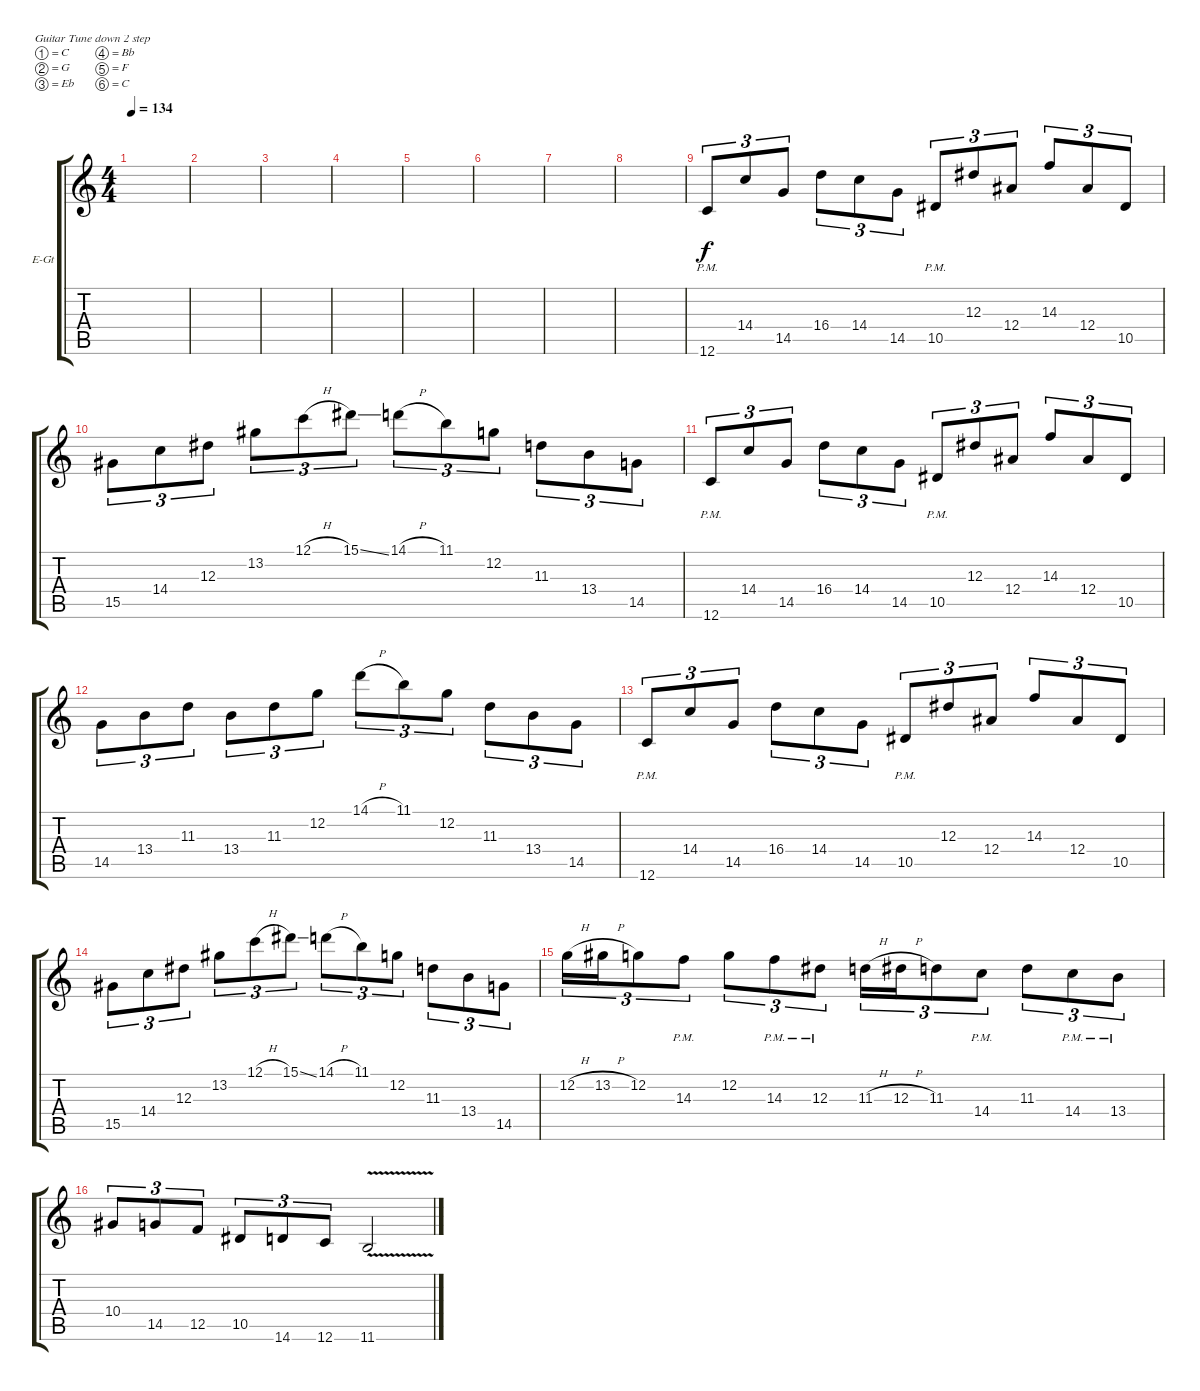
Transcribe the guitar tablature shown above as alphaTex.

\defaultSystemsLayout 4
\bracketExtendMode groupsimilarinstruments
\firstSystemTrackNameOrientation horizontal
\otherSystemsTrackNameOrientation horizontal
\track ("Leads" "E-Gt") {instrument overdrivenguitar}
\staff {score tabs}
\tuning (C4 G3 Eb3 Bb2 F2 C2)
\ts (4 4)
\tempo 134
\clef g2
\ks c
|
|
|
|
|
|
|
|
12.6{pm}.8{tu (3 2)} 14.4.8{tu (3 2)} 14.5.8{tu (3 2)} 16.4.8{tu (3 2)} 14.4.8{tu (3 2)} 14.5.8{tu (3 2)} 10.5{pm}.8{tu (3 2)} 12.3.8{tu (3 2)} 12.4.8{tu (3 2)} 14.3.8{tu (3 2)} 12.4.8{tu (3 2)} 10.5.8{tu (3 2)} |
15.5.8{tu (3 2)} 14.4.8{tu (3 2)} 12.3.8{tu (3 2)} 13.2.8{tu (3 2)} 12.1{h}.8{tu (3 2)} 15.1{ss}.8{tu (3 2)} 14.1{h}.8{tu (3 2)} 11.1.8{tu (3 2)} 12.2.8{tu (3 2)} 11.3.8{tu (3 2)} 13.4.8{tu (3 2)} 14.5.8{tu (3 2)} |
12.6{pm}.8{tu (3 2)} 14.4.8{tu (3 2)} 14.5.8{tu (3 2)} 16.4.8{tu (3 2)} 14.4.8{tu (3 2)} 14.5.8{tu (3 2)} 10.5{pm}.8{tu (3 2)} 12.3.8{tu (3 2)} 12.4.8{tu (3 2)} 14.3.8{tu (3 2)} 12.4.8{tu (3 2)} 10.5.8{tu (3 2)} |
14.5.8{tu (3 2)} 13.4.8{tu (3 2)} 11.3.8{tu (3 2)} 13.4.8{tu (3 2)} 11.3.8{tu (3 2)} 12.2.8{tu (3 2)} 14.1{h}.8{tu (3 2)} 11.1.8{tu (3 2)} 12.2.8{tu (3 2)} 11.3.8{tu (3 2)} 13.4.8{tu (3 2)} 14.5.8{tu (3 2)} |
12.6{pm}.8{tu (3 2)} 14.4.8{tu (3 2)} 14.5.8{tu (3 2)} 16.4.8{tu (3 2)} 14.4.8{tu (3 2)} 14.5.8{tu (3 2)} 10.5{pm}.8{tu (3 2)} 12.3.8{tu (3 2)} 12.4.8{tu (3 2)} 14.3.8{tu (3 2)} 12.4.8{tu (3 2)} 10.5.8{tu (3 2)} |
15.5.8{tu (3 2)} 14.4.8{tu (3 2)} 12.3.8{tu (3 2)} 13.2.8{tu (3 2)} 12.1{h}.8{tu (3 2)} 15.1{ss}.8{tu (3 2)} 14.1{h}.8{tu (3 2)} 11.1.8{tu (3 2)} 12.2.8{tu (3 2)} 11.3.8{tu (3 2)} 13.4.8{tu (3 2)} 14.5.8{tu (3 2)} |
12.2{h}.16{tu (3 2)} 13.2{h}.16{tu (3 2)} 12.2.8{tu (3 2)} 14.3{pm}.8{tu (3 2)} 12.2.8{tu (3 2)} 14.3{pm}.8{tu (3 2)} 12.3{pm}.8{tu (3 2)} 11.3{h}.16{tu (3 2)} 12.3{h}.16{tu (3 2)} 11.3.8{tu (3 2)} 14.4{pm}.8{tu (3 2)} 11.3.8{tu (3 2)} 14.4{pm}.8{tu (3 2)} 13.4{pm}.8{tu (3 2)} |
10.4.8{tu (3 2)} 14.5.8{tu (3 2)} 12.5.8{tu (3 2)} 10.5.8{tu (3 2)} 14.6.8{tu (3 2)} 12.6.8{tu (3 2)} 11.6{v}.2
